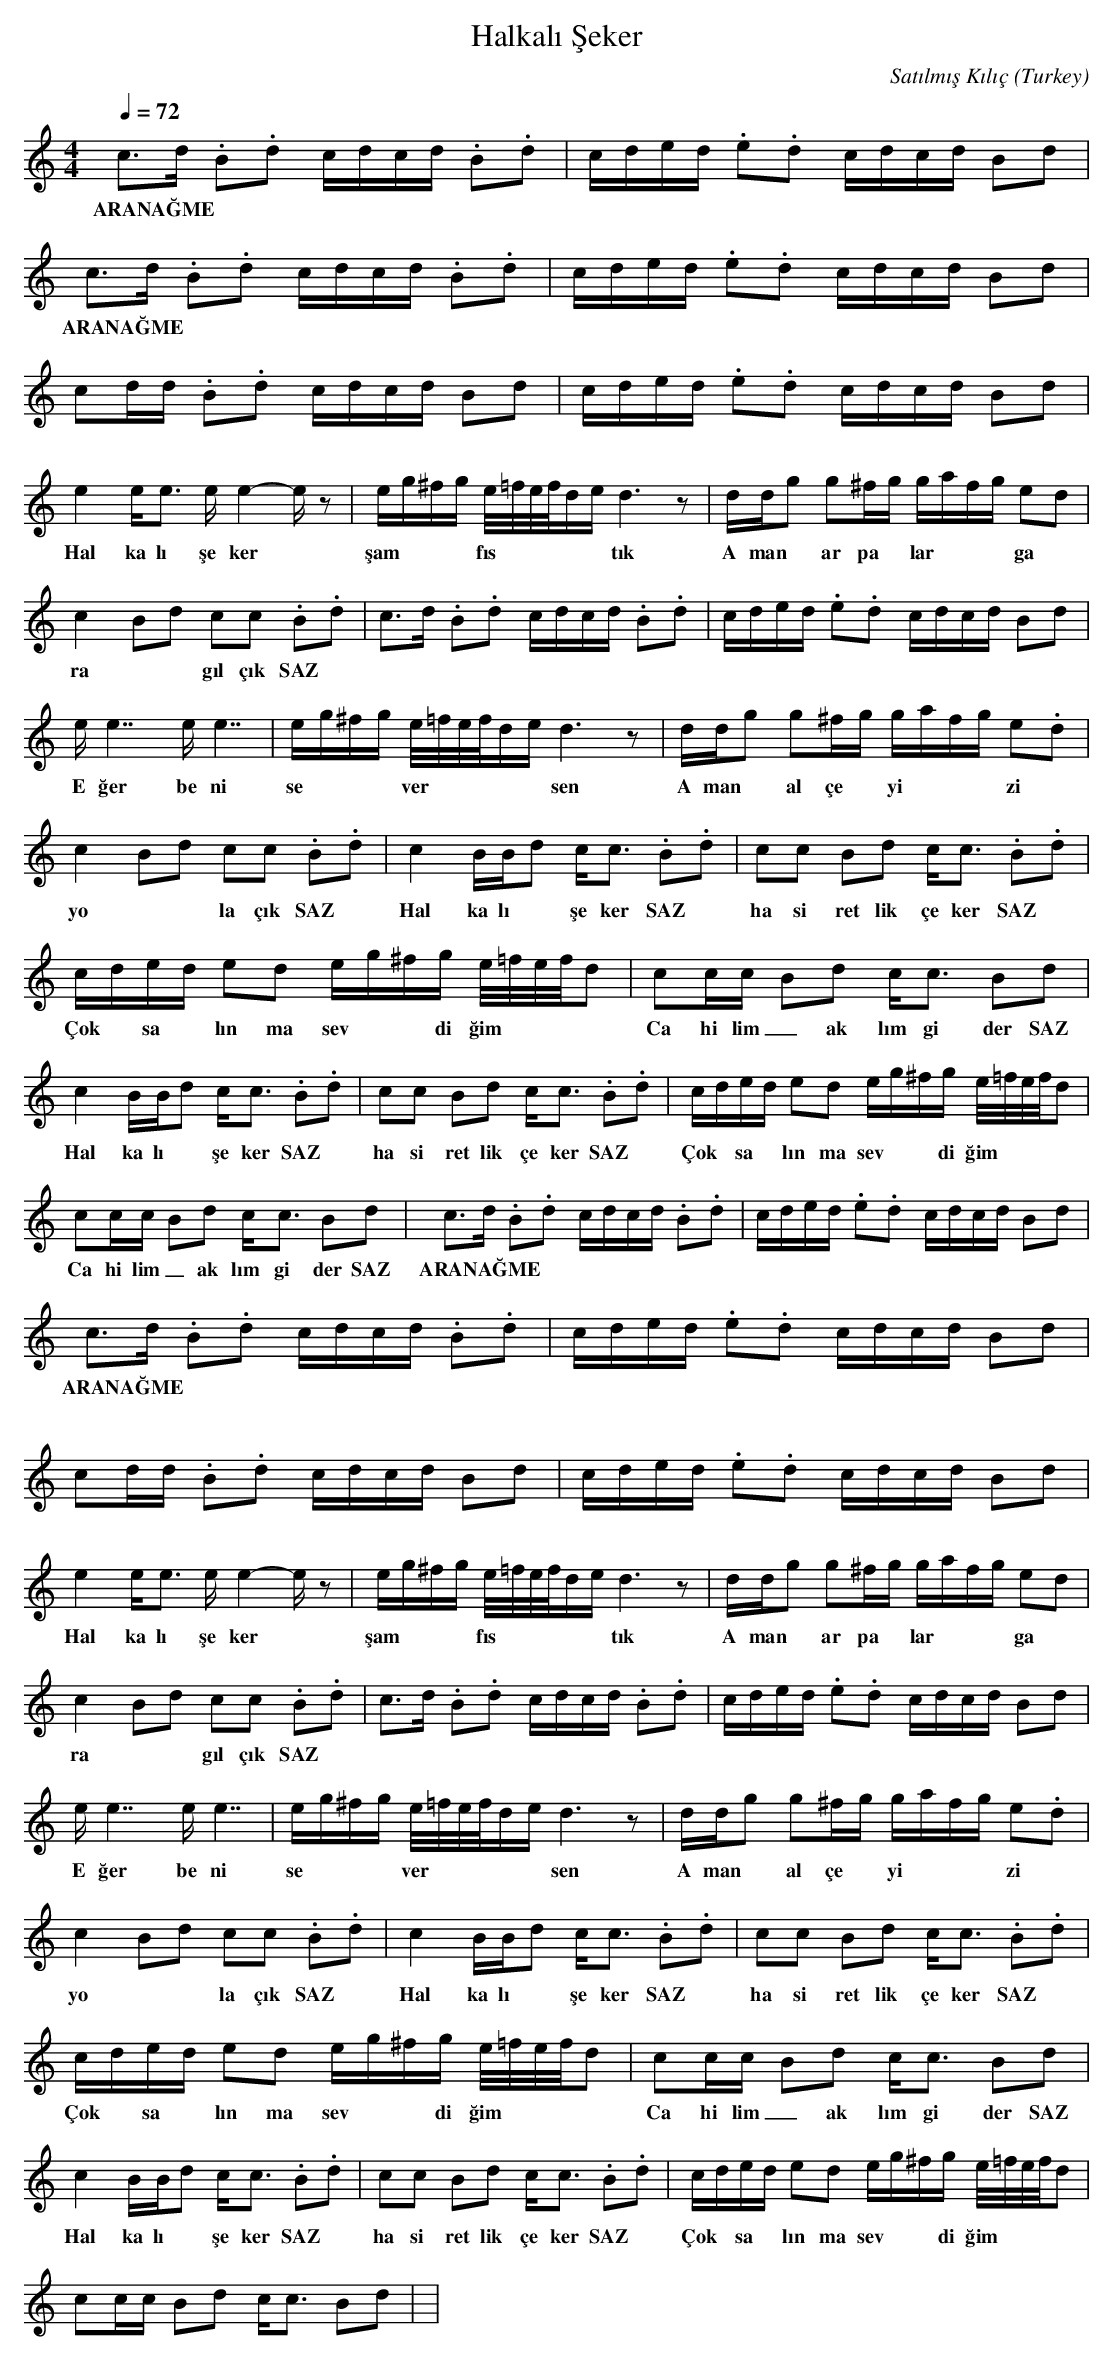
X:1
T: Halkalı Şeker
C: Satılmış Kılıç
O: Turkey
M: 4/4
L: 1/16
K: C
Q: 1/4=72
c3d .B2.d2 cdcd .B2.d2  | cded .e2.d2 cdcd B2d2  |
w:  ARANAĞME  |   |
c3d .B2.d2 cdcd .B2.d2  | cded .e2.d2 cdcd B2d2  |
w:  ARANAĞME  |   |
c2dd .B2.d2 cdcd B2d2  | cded .e2.d2 cdcd B2d2  |
w:   |   |
e4 ee3 ee4-ez2  | eg^fg e/=f/e/f/de d6z2  | \
w:  Hal ka lı  şe ker   |  şam *  *  *  fıs *  *  *  *  *  tık    |
ddg2 g2^fg gafg e2d2  |
w:  A man  *  ar pa *  lar  *  *  *  ga  |
c4 B2d2 c2c2 .B2.d2  | c3d .B2.d2 cdcd .B2.d2  | \
w:  ra  *  *  gıl çık   SAZ  |   |
cded .e2.d2 cdcd B2d2  |
w:   |
ee7 ee7  | eg^fg e/=f/e/f/de d6z2  | \
w:  E ğer  be ni   |  se *  *  *  ver *  *  *  *  *  sen    |
ddg2 g2^fg gafg e2.d2  |
w:  A man  *  al  çe *  yi *  *  *  zi   |
c4 B2d2 c2c2 .B2.d2  | c4 BBd2 cc3 .B2.d2  | \
w:  yo *  *  la  çık   SAZ  |  Hal ka lı  *  şe ker  SAZ  |
c2c2 B2d2 cc3 .B2.d2  |
w:  ha si ret lik  çe ker   SAZ  |
cded e2d2 eg^fg e/=f/e/f/d2  | c2cc B2d2 cc3 B2d2  |
w:  Çok  *  sa *  lın ma  sev *  *  di ğim    |  Ca hi lim_ ak lım  gi der   SAZ  |
c4 BBd2 cc3 .B2.d2  | c2c2 B2d2 cc3 .B2.d2  | \
w:  Hal ka lı  *  şe ker  SAZ  |  ha si ret lik  çe ker   SAZ  |
cded e2d2 eg^fg e/=f/e/f/d2  |
w:  Çok  *  sa *  lın ma  sev *  *  di ğim    |
c2cc B2d2 cc3 B2d2  | c3d .B2.d2 cdcd .B2.d2  | \
w:  Ca hi lim_ ak lım  gi der   SAZ  |  ARANAĞME  |
cded .e2.d2 cdcd B2d2  |
w:   |
c3d .B2.d2 cdcd .B2.d2  | cded .e2.d2 cdcd B2d2  |
w:  ARANAĞME  |   |
c2dd .B2.d2 cdcd B2d2  | cded .e2.d2 cdcd B2d2  |
w:   |   |
e4 ee3 ee4-ez2  | eg^fg e/=f/e/f/de d6z2  | \
w:  Hal ka lı  şe ker   |  şam *  *  *  fıs *  *  *  *  *  tık    |
ddg2 g2^fg gafg e2d2  |
w:  A man  *  ar pa *  lar  *  *  *  ga  |
c4 B2d2 c2c2 .B2.d2  | c3d .B2.d2 cdcd .B2.d2  | \
w:  ra  *  *  gıl çık   SAZ  |   |
cded .e2.d2 cdcd B2d2  |
w:   |
ee7 ee7  | eg^fg e/=f/e/f/de d6z2  | \
w:  E ğer  be ni   |  se *  *  *  ver *  *  *  *  *  sen    |
ddg2 g2^fg gafg e2.d2  |
w:  A man  *  al  çe *  yi *  *  *  zi   |
c4 B2d2 c2c2 .B2.d2  | c4 BBd2 cc3 .B2.d2  | \
w:  yo *  *  la  çık   SAZ  |  Hal ka lı  *  şe ker  SAZ  |
c2c2 B2d2 cc3 .B2.d2  |
w:  ha si ret lik  çe ker   SAZ  |
cded e2d2 eg^fg e/=f/e/f/d2  | c2cc B2d2 cc3 B2d2  |
w:  Çok  *  sa *  lın ma  sev *  *  di ğim    |  Ca hi lim_ ak lım  gi der   SAZ  |
c4 BBd2 cc3 .B2.d2  | c2c2 B2d2 cc3 .B2.d2  | \
w:  Hal ka lı  *  şe ker  SAZ  |  ha si ret lik  çe ker   SAZ  |
cded e2d2 eg^fg e/=f/e/f/d2  |
w:  Çok  *  sa *  lın ma  sev *  *  di ğim    |
c2cc B2d2 cc3 B2d2  | |
